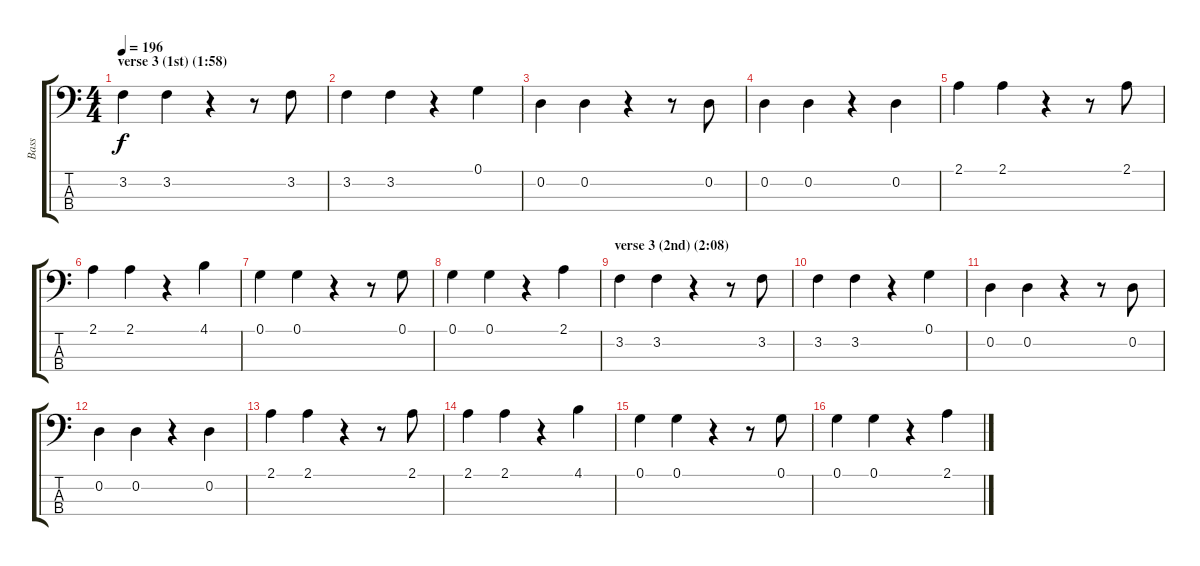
\track ("Bass" "Bass") {instrument electricbassfinger}
\staff {score tabs}
\tuning (G2 D2 A1 E1) {hide}
\ts (4 4)
\section ("" "verse 3 (1st) (1:58)")
\tempo 196
\clef f4
\ks c
3.2.4{dy f} 3.2.4 r.4 r.8 3.2.8 |
3.2.4 3.2.4 r.4 0.1.4 |
0.2.4 0.2.4 r.4 r.8 0.2.8 |
0.2.4 0.2.4 r.4 0.2.4 |
2.1.4 2.1.4 r.4 r.8 2.1.8 |
2.1.4 2.1.4 r.4 4.1.4 |
0.1.4 0.1.4 r.4 r.8 0.1.8 |
0.1.4 0.1.4 r.4 2.1.4 |
\section ("" "verse 3 (2nd) (2:08)")
3.2.4 3.2.4 r.4 r.8 3.2.8 |
3.2.4 3.2.4 r.4 0.1.4 |
0.2.4 0.2.4 r.4 r.8 0.2.8 |
0.2.4 0.2.4 r.4 0.2.4 |
2.1.4 2.1.4 r.4 r.8 2.1.8 |
2.1.4 2.1.4 r.4 4.1.4 |
0.1.4 0.1.4 r.4 r.8 0.1.8 |
0.1.4 0.1.4 r.4 2.1.4
